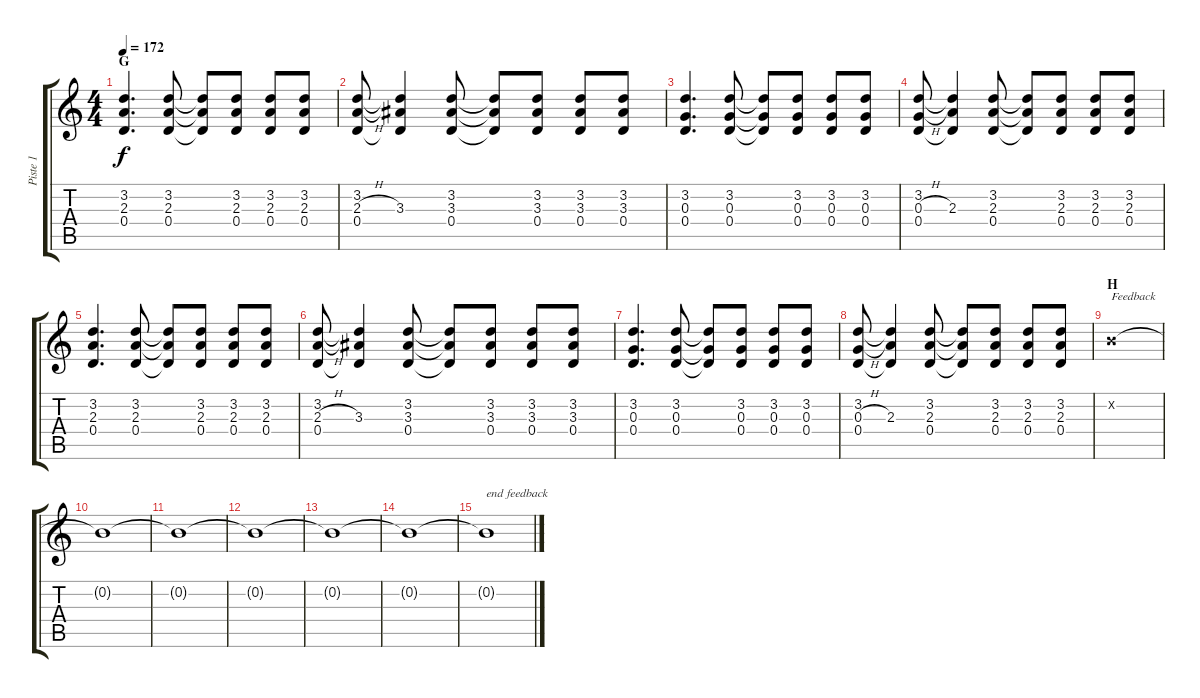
\track ("Piste 1" "Piste 1") {instrument overdrivenguitar}
\staff {score tabs}
\tuning (E4 B3 G3 D3 A2 D2) {hide}
\ts (4 4)
\section ("" "G")
\tempo 172
\clef g2
\ks c
(3.2 2.3 0.4).4{d dy f} (3.2 2.3 0.4).8 (3.2{t} 2.3{t} 0.4{t}).8 (3.2 2.3 0.4).8 (3.2 2.3 0.4).8 (3.2 2.3 0.4).8 |
(3.2 2.3{h} 0.4).8 (3.2{t} 3.3 0.4{t}).4 (3.2 3.3 0.4).8 (3.2{t} 3.3{t} 0.4{t}).8 (3.2 3.3 0.4).8 (3.2 3.3 0.4).8 (3.2 3.3 0.4).8 |
(3.2 0.3 0.4).4{d} (3.2 0.3 0.4).8 (3.2{t} 0.3{t} 0.4{t}).8 (3.2 0.3 0.4).8 (3.2 0.3 0.4).8 (3.2 0.3 0.4).8 |
(3.2 0.3{h} 0.4).8 (3.2{t} 2.3 0.4{t}).4 (3.2 2.3 0.4).8 (3.2{t} 2.3{t} 0.4{t}).8 (3.2 2.3 0.4).8 (3.2 2.3 0.4).8 (3.2 2.3 0.4).8 |
(3.2 2.3 0.4).4{d} (3.2 2.3 0.4).8 (3.2{t} 2.3{t} 0.4{t}).8 (3.2 2.3 0.4).8 (3.2 2.3 0.4).8 (3.2 2.3 0.4).8 |
(3.2 2.3{h} 0.4).8 (3.2{t} 3.3 0.4{t}).4 (3.2 3.3 0.4).8 (3.2{t} 3.3{t} 0.4{t}).8 (3.2 3.3 0.4).8 (3.2 3.3 0.4).8 (3.2 3.3 0.4).8 |
(3.2 0.3 0.4).4{d} (3.2 0.3 0.4).8 (3.2{t} 0.3{t} 0.4{t}).8 (3.2 0.3 0.4).8 (3.2 0.3 0.4).8 (3.2 0.3 0.4).8 |
(3.2 0.3{h} 0.4).8 (3.2{t} 2.3 0.4{t}).4 (3.2 2.3 0.4).8 (3.2{t} 2.3{t} 0.4{t}).8 (3.2 2.3 0.4).8 (3.2 2.3 0.4).8 (3.2 2.3 0.4).8 |
\section ("" "H")
0.2{x}.1{txt "Feedback"} |
0.2{t}.1 |
0.2{t}.1 |
0.2{t}.1 |
0.2{t}.1 |
0.2{t}.1 |
0.2{t}.1{txt "end feedback"}
